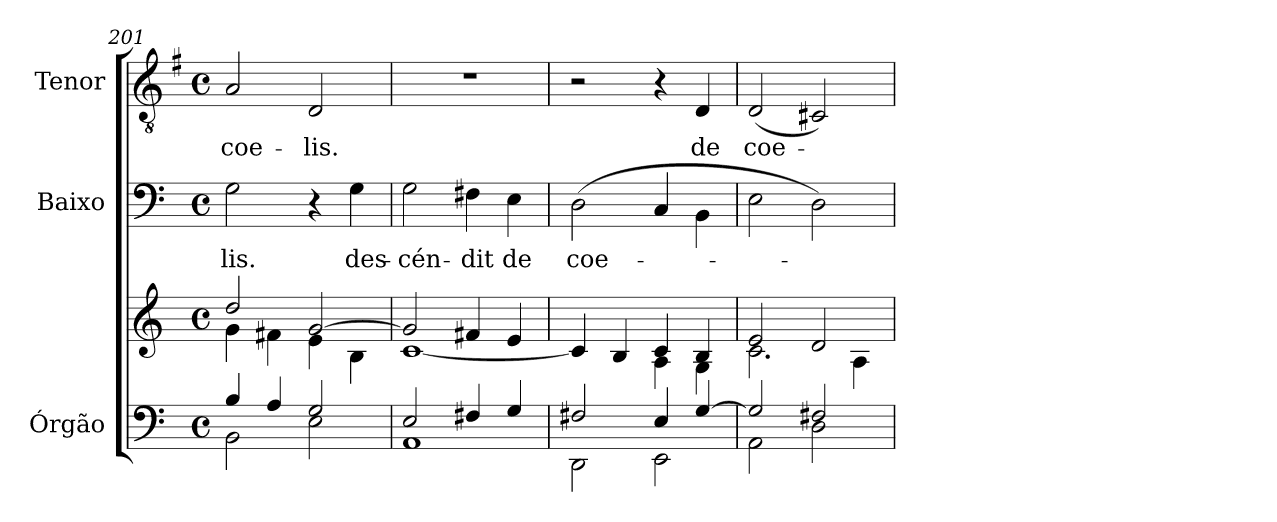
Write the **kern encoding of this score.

**kern	**kern	**kern	**text	**kern	**text
*part3	*part3	*part2	*part2	*part1	*part1
*staff4	*staff3	*staff2	*staff2	*staff1	*staff1
*I"Órgão	*	*I"Baixo	*	*I"Tenor	*
*I'Órg.	*	*	*	*I'Tr.	*
*clefF4	*clefG2	*clefF4	*	*clefGv2	*
*	*	*	*	*ITrd4c7	*
*k[]	*k[]	*k[]	*	*k[]	*
*C:	*C:	*C:	*	*C:	*
*M4/4	*M4/4	*M4/4	*	*M4/4	*
*met(c)	*met(c)	*met(c)	*	*met(c)	*
=201	=201	=201	=201	=201	=201
*^	*^	*	*	*	*
!	!	!	!	!	!LO:LY:b:color=#000000	!	!
!	!	!	!	!	!	!	!LO:LY:b:color=#000000
4Bi/	2BBi\	2ddi/	4gi\	2Gi\	-lis.	2Di/	coe-
4Ai/	.	.	4f#Xi\	.	.	.	.
!	!	!	!	!	!	!	!LO:LY:b:color=#000000
2Gi/	2Ei\	[>2gi/	4ei\	4r	.	2GGi/	-lis.
!	!	!	!	!	!LO:LY:b:color=#000000	!	!
.	.	.	4Bi\	4Gi\	des-	.	.
!!LO:LB:g=z
=202	=202	=202	=202	=202	=202	=202	=202
!	!	!	!	!	!LO:LY:b:color=#000000	!	!
2Ei/	1AAi	2gi/]	[<1ci	2Gi\	-cén-	1r	.
!	!	!	!	!	!LO:LY:b:color=#000000	!	!
4F#Xi/	.	4f#Xi/	.	4F#Xi\	-dit	.	.
!	!	!	!	!	!LO:LY:b:color=#000000	!	!
4Gi/	.	4ei/	.	4Ei\	de	.	.
=203	=203	=203	=203	=203	=203	=203	=203
!	!	!	!	!	!LO:LY:b:color=#000000	!	!
2F#Xi/	2DDi\	2ryy	4ci/]	(2Di\	coe-	2r	.
.	.	.	4Bi/	.	.	.	.
4Ei/	2EEi\	4ci/	4Ai\	4Ci/	.	4r	.
!	!	!	!	!	!	!	!LO:LY:b:color=#000000
[>4Gi/	.	4Bi/	4Gi\	4BBi\	.	4GGi/	de
=204	=204	=204	=204	=204	=204	=204	=204
!	!	!	!	!	!	!	!LO:LY:b:color=#000000
2Gi/]	2AAi\	2ei/	2.ci\	2Ei\	.	(2GGi/	coe-
2F#Xi/	2Di\	2di/	.	2Di\)	.	2FF#Xi/)	.
.	.	.	4Ai\	.	.	.	.
*v	*v	*	*	*	*	*	*
*	*v	*v	*	*	*	*
=	=	=	=	=	=
*-	*-	*-	*-	*-	*-
